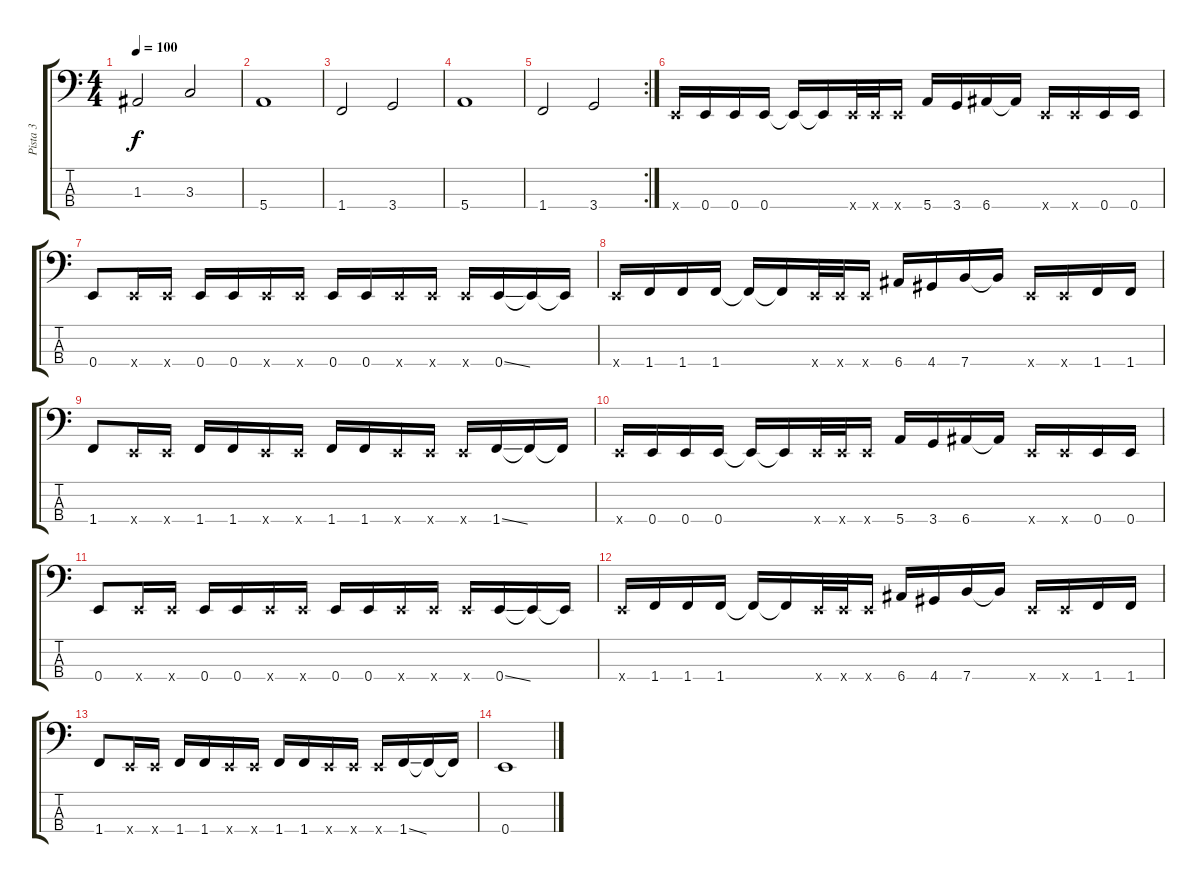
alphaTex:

\track ("Pista 3" "Pista 3") {instrument electricbassfinger}
\staff {score tabs}
\tuning (G2 D2 A1 E1) {hide}
\ts (4 4)
\tempo 100
\clef f4
\ks c
1.3.2{dy f} 3.3.2 |
5.4.1 |
1.4.2 3.4.2 |
5.4.1 |
\rc 2
1.4.2 3.4.2 |
0.4{x}.16 0.4.16 0.4.16 0.4.16 0.4{t}.16 0.4{t}.16 0.4{x}.32 0.4{x}.32 0.4{x}.16 5.4.16 3.4.16 6.4.16 6.4{t}.16 0.4{x}.16 0.4{x}.16 0.4.16 0.4.16 |
0.4.8 0.4{x}.16 0.4{x}.16 0.4.16 0.4.16 0.4{x}.16 0.4{x}.16 0.4.16 0.4.16 0.4{x}.16 0.4{x}.16 0.4{x}.16 0.4{ss}.16 0.4{t}.16 0.4{t}.16 |
0.4{x}.16 1.4.16 1.4.16 1.4.16 1.4{t}.16 1.4{t}.16 0.4{x}.32 0.4{x}.32 0.4{x}.16 6.4.16 4.4.16 7.4.16 7.4{t}.16 0.4{x}.16 0.4{x}.16 1.4.16 1.4.16 |
1.4.8 0.4{x}.16 0.4{x}.16 1.4.16 1.4.16 0.4{x}.16 0.4{x}.16 1.4.16 1.4.16 0.4{x}.16 0.4{x}.16 0.4{x}.16 1.4{ss}.16 1.4{t}.16 1.4{t}.16 |
0.4{x}.16 0.4.16 0.4.16 0.4.16 0.4{t}.16 0.4{t}.16 0.4{x}.32 0.4{x}.32 0.4{x}.16 5.4.16 3.4.16 6.4.16 6.4{t}.16 0.4{x}.16 0.4{x}.16 0.4.16 0.4.16 |
0.4.8 0.4{x}.16 0.4{x}.16 0.4.16 0.4.16 0.4{x}.16 0.4{x}.16 0.4.16 0.4.16 0.4{x}.16 0.4{x}.16 0.4{x}.16 0.4{ss}.16 0.4{t}.16 0.4{t}.16 |
0.4{x}.16 1.4.16 1.4.16 1.4.16 1.4{t}.16 1.4{t}.16 0.4{x}.32 0.4{x}.32 0.4{x}.16 6.4.16 4.4.16 7.4.16 7.4{t}.16 0.4{x}.16 0.4{x}.16 1.4.16 1.4.16 |
1.4.8 0.4{x}.16 0.4{x}.16 1.4.16 1.4.16 0.4{x}.16 0.4{x}.16 1.4.16 1.4.16 0.4{x}.16 0.4{x}.16 0.4{x}.16 1.4{ss}.16 1.4{t}.16 1.4{t}.16 |
0.4.1
